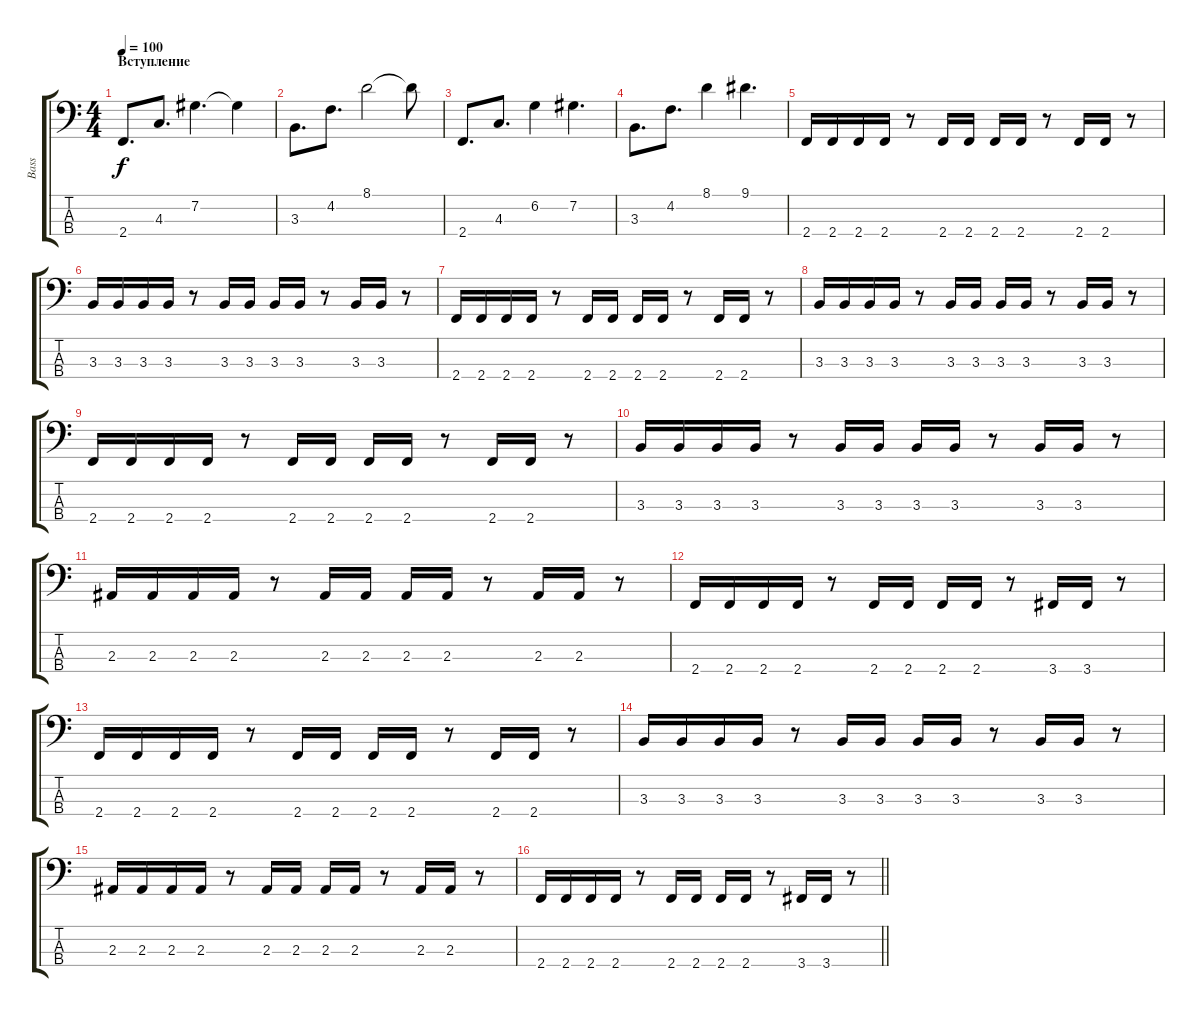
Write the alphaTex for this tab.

\track ("Bass" "Bass") {instrument electricbassfinger}
\staff {score tabs}
\tuning (Gb2 Db2 Ab1 Eb1) {hide}
\ts (4 4)
\section ("" "Вступление")
\tempo 100
\clef f4
\ks c
2.4.8{d dy f instrument electricbassfinger} 4.3.8{d} 7.2.4{d} 7.2{t}.4 |
3.3.8{d} 4.2.8{d} 8.1.2 8.1{t}.8 |
2.4.8{d} 4.3.8{d} 6.2.4 7.2.4{d} |
3.3.8{d} 4.2.8{d} 8.1.4 9.1.4{d} |
2.4.16 2.4.16 2.4.16 2.4.16 r.8 2.4.16 2.4.16 2.4.16 2.4.16 r.8 2.4.16 2.4.16 r.8 |
3.3.16 3.3.16 3.3.16 3.3.16 r.8 3.3.16 3.3.16 3.3.16 3.3.16 r.8 3.3.16 3.3.16 r.8 |
2.4.16 2.4.16 2.4.16 2.4.16 r.8 2.4.16 2.4.16 2.4.16 2.4.16 r.8 2.4.16 2.4.16 r.8 |
3.3.16 3.3.16 3.3.16 3.3.16 r.8 3.3.16 3.3.16 3.3.16 3.3.16 r.8 3.3.16 3.3.16 r.8 |
2.4.16 2.4.16 2.4.16 2.4.16 r.8 2.4.16 2.4.16 2.4.16 2.4.16 r.8 2.4.16 2.4.16 r.8 |
3.3.16 3.3.16 3.3.16 3.3.16 r.8 3.3.16 3.3.16 3.3.16 3.3.16 r.8 3.3.16 3.3.16 r.8 |
2.3.16 2.3.16 2.3.16 2.3.16 r.8 2.3.16 2.3.16 2.3.16 2.3.16 r.8 2.3.16 2.3.16 r.8 |
2.4.16 2.4.16 2.4.16 2.4.16 r.8 2.4.16 2.4.16 2.4.16 2.4.16 r.8 3.4.16 3.4.16 r.8 |
2.4.16 2.4.16 2.4.16 2.4.16 r.8 2.4.16 2.4.16 2.4.16 2.4.16 r.8 2.4.16 2.4.16 r.8 |
3.3.16 3.3.16 3.3.16 3.3.16 r.8 3.3.16 3.3.16 3.3.16 3.3.16 r.8 3.3.16 3.3.16 r.8 |
2.3.16 2.3.16 2.3.16 2.3.16 r.8 2.3.16 2.3.16 2.3.16 2.3.16 r.8 2.3.16 2.3.16 r.8 |
\barLineRight lightlight
2.4.16 2.4.16 2.4.16 2.4.16 r.8 2.4.16 2.4.16 2.4.16 2.4.16 r.8 3.4.16 3.4.16 r.8
